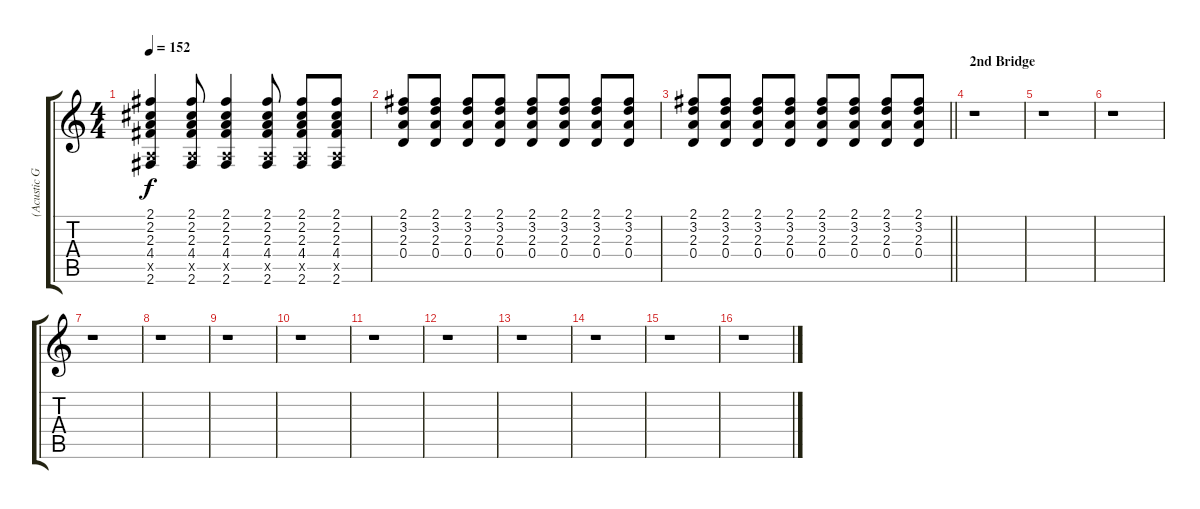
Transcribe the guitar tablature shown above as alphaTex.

\track ("(Acustic Guitar)" "(Acustic G") {instrument acousticguitarsteel}
\staff {score tabs}
\tuning (E4 B3 G3 D3 A2 E2) {hide}
\ts (4 4)
\tempo 152
\clef g2
\ks c
(2.1 2.2 2.3 4.4 0.5{x} 2.6).4{dy f} (2.1 2.2 2.3 4.4 0.5{x} 2.6).8 (2.1 2.2 2.3 4.4 0.5{x} 2.6).4 (2.1 2.2 2.3 4.4 0.5{x} 2.6).8 (2.1 2.2 2.3 4.4 0.5{x} 2.6).8 (2.1 2.2 2.3 4.4 0.5{x} 2.6).8 |
(2.1 3.2 2.3 0.4).8 (2.1 3.2 2.3 0.4).8 (2.1 3.2 2.3 0.4).8 (2.1 3.2 2.3 0.4).8 (2.1 3.2 2.3 0.4).8 (2.1 3.2 2.3 0.4).8 (2.1 3.2 2.3 0.4).8 (2.1 3.2 2.3 0.4).8 |
\barLineRight lightlight
(2.1 3.2 2.3 0.4).8 (2.1 3.2 2.3 0.4).8 (2.1 3.2 2.3 0.4).8 (2.1 3.2 2.3 0.4).8 (2.1 3.2 2.3 0.4).8 (2.1 3.2 2.3 0.4).8 (2.1 3.2 2.3 0.4).8 (2.1 3.2 2.3 0.4).8 |
\section ("" "2nd Bridge")
r.1 |
r.1 |
r.1 |
r.1 |
r.1 |
r.1 |
r.1 |
r.1 |
r.1 |
r.1 |
r.1 |
r.1 |
r.1
